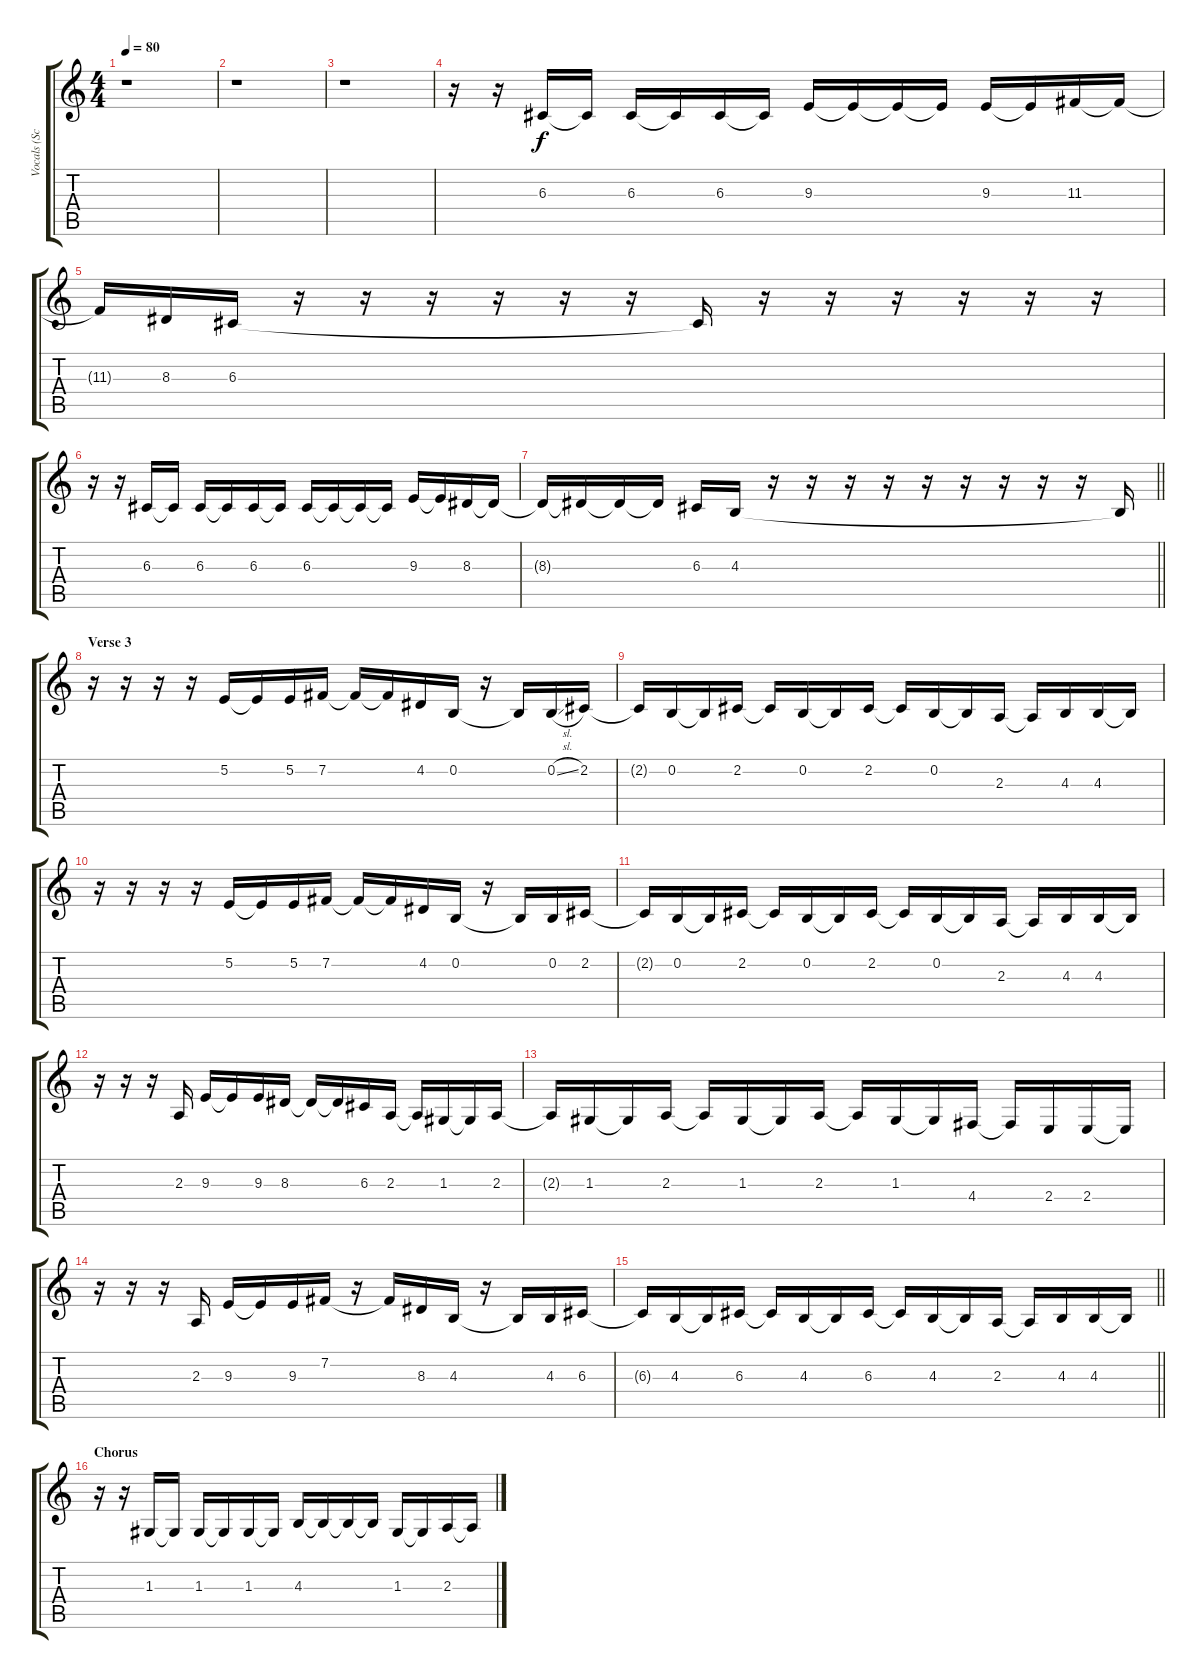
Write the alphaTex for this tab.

\track ("Vocals (Scott Weiland)" "Vocals (Sc") {instrument lead2sawtooth}
\staff {score tabs}
\tuning (E4 B3 G3 D3 A2 E2) {hide}
\ts (4 4)
\tempo 80
\clef g2
\ks c
r.1{dy f} |
r.1 |
r.1 |
r.16 r.16 6.3.16 6.3{t}.16 6.3.16 6.3{t}.16 6.3.16 6.3{t}.16 9.3.16 9.3{t}.16 9.3{t}.16 9.3{t}.16 9.3.16 9.3{t}.16 11.3.16 11.3{t}.16 |
11.3{t}.16 8.3.16 6.3.16 r.16 r.16 r.16 r.16 r.16 r.16 6.3{t}.16 r.16 r.16 r.16 r.16 r.16 r.16 |
r.16 r.16 6.3.16 6.3{t}.16 6.3.16 6.3{t}.16 6.3.16 6.3{t}.16 6.3.16 6.3{t}.16 6.3{t}.16 6.3{t}.16 9.3.16 9.3{t}.16 8.3.16 8.3{t}.16 |
\barLineRight lightlight
8.3{t}.16 8.3{t}.16 8.3{t}.16 8.3{t}.16 6.3.16 4.3.16 r.16 r.16 r.16 r.16 r.16 r.16 r.16 r.16 r.16 4.3{t}.16 |
\section ("" "Verse 3")
r.16 r.16 r.16 r.16 5.2.16 5.2{t}.16 5.2.16 7.2.16 7.2{t}.16 7.2{t}.16 4.2.16 0.2.16 r.16 0.2{t}.16 0.2{sl}.16 2.2.16 |
2.2{t}.16 0.2.16 0.2{t}.16 2.2.16 2.2{t}.16 0.2.16 0.2{t}.16 2.2.16 2.2{t}.16 0.2.16 0.2{t}.16 2.3.16 2.3{t}.16 4.3.16 4.3.16 4.3{t}.16 |
r.16 r.16 r.16 r.16 5.2.16 5.2{t}.16 5.2.16 7.2.16 7.2{t}.16 7.2{t}.16 4.2.16 0.2.16 r.16 0.2{t}.16 0.2.16 2.2.16 |
2.2{t}.16 0.2.16 0.2{t}.16 2.2.16 2.2{t}.16 0.2.16 0.2{t}.16 2.2.16 2.2{t}.16 0.2.16 0.2{t}.16 2.3.16 2.3{t}.16 4.3.16 4.3.16 4.3{t}.16 |
r.16 r.16 r.16 2.3.16 9.3.16 9.3{t}.16 9.3.16 8.3.16 8.3{t}.16 8.3{t}.16 6.3.16 2.3.16 2.3{t}.16 1.3.16 1.3{t}.16 2.3.16 |
2.3{t}.16 1.3.16 1.3{t}.16 2.3.16 2.3{t}.16 1.3.16 1.3{t}.16 2.3.16 2.3{t}.16 1.3.16 1.3{t}.16 4.4.16 4.4{t}.16 2.4.16 2.4.16 2.4{t}.16 |
r.16 r.16 r.16 2.3.16 9.3.16 9.3{t}.16 9.3.16 7.2.16 r.16 7.2{t}.16 8.3.16 4.3.16 r.16 4.3{t}.16 4.3.16 6.3.16 |
\barLineRight lightlight
6.3{t}.16 4.3.16 4.3{t}.16 6.3.16 6.3{t}.16 4.3.16 4.3{t}.16 6.3.16 6.3{t}.16 4.3.16 4.3{t}.16 2.3.16 2.3{t}.16 4.3.16 4.3.16 4.3{t}.16 |
\section ("" "Chorus")
r.16 r.16 1.3.16 1.3{t}.16 1.3.16 1.3{t}.16 1.3.16 1.3{t}.16 4.3.16 4.3{t}.16 4.3{t}.16 4.3{t}.16 1.3.16 1.3{t}.16 2.3.16 2.3{t}.16
